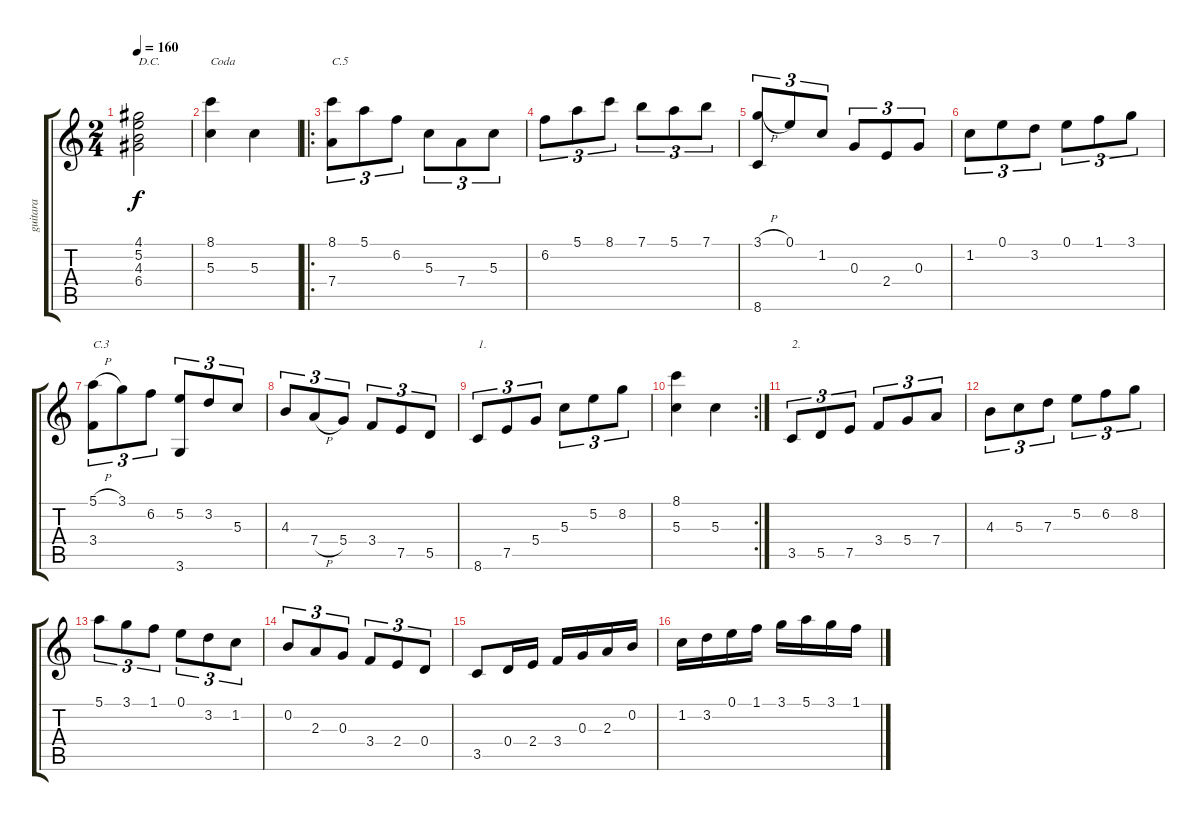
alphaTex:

\track ("guitara " "guitara ") {instrument acousticguitarnylon}
\staff {score tabs}
\tuning (E4 B3 G3 D3 A2 E2) {hide}
\ts (2 4)
\tempo 160
\clef g2
\ks c
(4.1 5.2 4.3 6.4).2{txt "D.C." dy f} |
(8.1 5.3).4{txt "Coda"} 5.3.4 |
\ro
(8.1 7.4).8{tu (3 2) txt "C.5"} 5.1.8{tu (3 2)} 6.2.8{tu (3 2)} 5.3.8{tu (3 2)} 7.4.8{tu (3 2)} 5.3.8{tu (3 2)} |
6.2.8{tu (3 2)} 5.1.8{tu (3 2)} 8.1.8{tu (3 2)} 7.1.8{tu (3 2)} 5.1.8{tu (3 2)} 7.1.8{tu (3 2)} |
(3.1{h} 8.6).8{tu (3 2)} 0.1.8{tu (3 2)} 1.2.8{tu (3 2)} 0.3.8{tu (3 2)} 2.4.8{tu (3 2)} 0.3.8{tu (3 2)} |
1.2.8{tu (3 2)} 0.1.8{tu (3 2)} 3.2.8{tu (3 2)} 0.1.8{tu (3 2)} 1.1.8{tu (3 2)} 3.1.8{tu (3 2)} |
(5.1{h} 3.4).8{tu (3 2) txt "C.3"} 3.1.8{tu (3 2)} 6.2.8{tu (3 2)} (5.2 3.6).8{tu (3 2)} 3.2.8{tu (3 2)} 5.3.8{tu (3 2)} |
4.3.8{tu (3 2)} 7.4{h}.8{tu (3 2)} 5.4.8{tu (3 2)} 3.4.8{tu (3 2)} 7.5.8{tu (3 2)} 5.5.8{tu (3 2)} |
8.6.8{tu (3 2) txt "1."} 7.5.8{tu (3 2)} 5.4.8{tu (3 2)} 5.3.8{tu (3 2)} 5.2.8{tu (3 2)} 8.2.8{tu (3 2)} |
\rc 2
(8.1 5.3).4 5.3.4 |
3.5.8{tu (3 2) txt "2."} 5.5.8{tu (3 2)} 7.5.8{tu (3 2)} 3.4.8{tu (3 2)} 5.4.8{tu (3 2)} 7.4.8{tu (3 2)} |
4.3.8{tu (3 2)} 5.3.8{tu (3 2)} 7.3.8{tu (3 2)} 5.2.8{tu (3 2)} 6.2.8{tu (3 2)} 8.2.8{tu (3 2)} |
5.1.8{tu (3 2)} 3.1.8{tu (3 2)} 1.1.8{tu (3 2)} 0.1.8{tu (3 2)} 3.2.8{tu (3 2)} 1.2.8{tu (3 2)} |
0.2.8{tu (3 2)} 2.3.8{tu (3 2)} 0.3.8{tu (3 2)} 3.4.8{tu (3 2)} 2.4.8{tu (3 2)} 0.4.8{tu (3 2)} |
3.5.8 0.4.16 2.4.16 3.4.16 0.3.16 2.3.16 0.2.16 |
1.2.16 3.2.16 0.1.16 1.1.16 3.1.16 5.1.16 3.1.16 1.1.16
